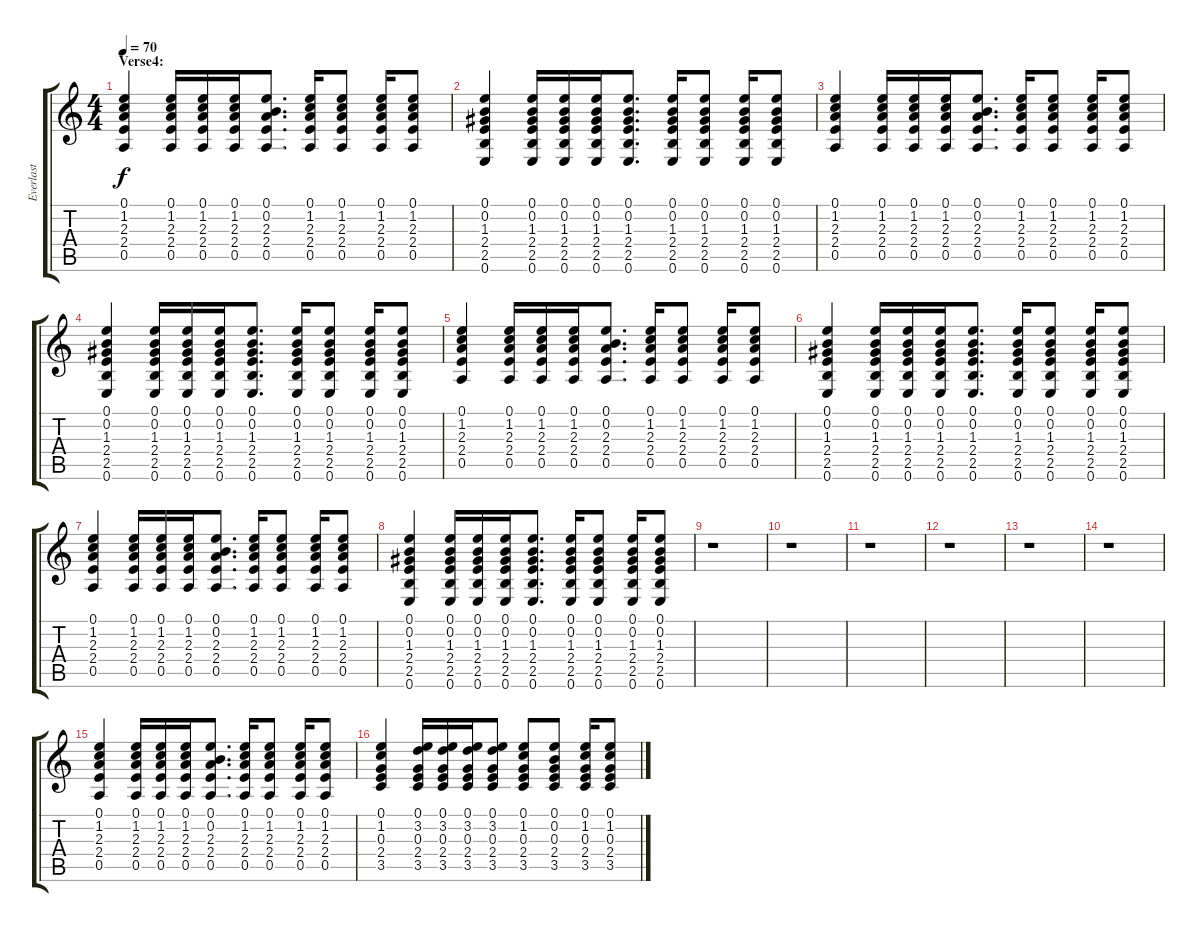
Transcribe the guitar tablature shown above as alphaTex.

\track ("Everlast" "Everlast") {instrument acousticguitarsteel}
\staff {score tabs}
\tuning (E4 B3 G3 D3 A2 E2) {hide}
\ts (4 4)
\section ("" "Verse4:")
\tempo 70
\clef g2
\ks c
(0.1 1.2 2.3 2.4 0.5).4{dy f} (0.1 1.2 2.3 2.4 0.5).16 (0.1 1.2 2.3 2.4 0.5).16 (0.1 1.2 2.3 2.4 0.5).16 (0.1 0.2 2.3 2.4 0.5).8{d} (0.1 1.2 2.3 2.4 0.5).16 (0.1 1.2 2.3 2.4 0.5).8 (0.1 1.2 2.3 2.4 0.5).16 (0.1 1.2 2.3 2.4 0.5).8 |
(0.1 0.2 1.3 2.4 2.5 0.6).4 (0.1 0.2 1.3 2.4 2.5 0.6).16 (0.1 0.2 1.3 2.4 2.5 0.6).16 (0.1 0.2 1.3 2.4 2.5 0.6).16 (0.1 0.2 1.3 2.4 2.5 0.6).8{d} (0.1 0.2 1.3 2.4 2.5 0.6).16 (0.1 0.2 1.3 2.4 2.5 0.6).8 (0.1 0.2 1.3 2.4 2.5 0.6).16 (0.1 0.2 1.3 2.4 2.5 0.6).8 |
(0.1 1.2 2.3 2.4 0.5).4 (0.1 1.2 2.3 2.4 0.5).16 (0.1 1.2 2.3 2.4 0.5).16 (0.1 1.2 2.3 2.4 0.5).16 (0.1 0.2 2.3 2.4 0.5).8{d} (0.1 1.2 2.3 2.4 0.5).16 (0.1 1.2 2.3 2.4 0.5).8 (0.1 1.2 2.3 2.4 0.5).16 (0.1 1.2 2.3 2.4 0.5).8 |
(0.1 0.2 1.3 2.4 2.5 0.6).4 (0.1 0.2 1.3 2.4 2.5 0.6).16 (0.1 0.2 1.3 2.4 2.5 0.6).16 (0.1 0.2 1.3 2.4 2.5 0.6).16 (0.1 0.2 1.3 2.4 2.5 0.6).8{d} (0.1 0.2 1.3 2.4 2.5 0.6).16 (0.1 0.2 1.3 2.4 2.5 0.6).8 (0.1 0.2 1.3 2.4 2.5 0.6).16 (0.1 0.2 1.3 2.4 2.5 0.6).8 |
(0.1 1.2 2.3 2.4 0.5).4 (0.1 1.2 2.3 2.4 0.5).16 (0.1 1.2 2.3 2.4 0.5).16 (0.1 1.2 2.3 2.4 0.5).16 (0.1 0.2 2.3 2.4 0.5).8{d} (0.1 1.2 2.3 2.4 0.5).16 (0.1 1.2 2.3 2.4 0.5).8 (0.1 1.2 2.3 2.4 0.5).16 (0.1 1.2 2.3 2.4 0.5).8 |
(0.1 0.2 1.3 2.4 2.5 0.6).4 (0.1 0.2 1.3 2.4 2.5 0.6).16 (0.1 0.2 1.3 2.4 2.5 0.6).16 (0.1 0.2 1.3 2.4 2.5 0.6).16 (0.1 0.2 1.3 2.4 2.5 0.6).8{d} (0.1 0.2 1.3 2.4 2.5 0.6).16 (0.1 0.2 1.3 2.4 2.5 0.6).8 (0.1 0.2 1.3 2.4 2.5 0.6).16 (0.1 0.2 1.3 2.4 2.5 0.6).8 |
(0.1 1.2 2.3 2.4 0.5).4 (0.1 1.2 2.3 2.4 0.5).16 (0.1 1.2 2.3 2.4 0.5).16 (0.1 1.2 2.3 2.4 0.5).16 (0.1 0.2 2.3 2.4 0.5).8{d} (0.1 1.2 2.3 2.4 0.5).16 (0.1 1.2 2.3 2.4 0.5).8 (0.1 1.2 2.3 2.4 0.5).16 (0.1 1.2 2.3 2.4 0.5).8 |
(0.1 0.2 1.3 2.4 2.5 0.6).4 (0.1 0.2 1.3 2.4 2.5 0.6).16 (0.1 0.2 1.3 2.4 2.5 0.6).16 (0.1 0.2 1.3 2.4 2.5 0.6).16 (0.1 0.2 1.3 2.4 2.5 0.6).8{d} (0.1 0.2 1.3 2.4 2.5 0.6).16 (0.1 0.2 1.3 2.4 2.5 0.6).8 (0.1 0.2 1.3 2.4 2.5 0.6).16 (0.1 0.2 1.3 2.4 2.5 0.6).8 |
r.1 |
r.1 |
r.1 |
r.1 |
r.1 |
r.1 |
(0.1 1.2 2.3 2.4 0.5).4 (0.1 1.2 2.3 2.4 0.5).16 (0.1 1.2 2.3 2.4 0.5).16 (0.1 1.2 2.3 2.4 0.5).16 (0.1 0.2 2.3 2.4 0.5).8{d} (0.1 1.2 2.3 2.4 0.5).16 (0.1 1.2 2.3 2.4 0.5).8 (0.1 1.2 2.3 2.4 0.5).16 (0.1 1.2 2.3 2.4 0.5).8 |
(0.1 1.2 0.3 2.4 3.5).4 (0.1 3.2 0.3 2.4 3.5).16 (0.1 3.2 0.3 2.4 3.5).16 (0.1 3.2 0.3 2.4 3.5).16 (0.1 3.2 0.3 2.4 3.5).8 (0.1 1.2 0.3 2.4 3.5).8 (0.1 0.2 0.3 2.4 3.5).8 (0.1 1.2 0.3 2.4 3.5).16 (0.1 1.2 0.3 2.4 3.5).8
